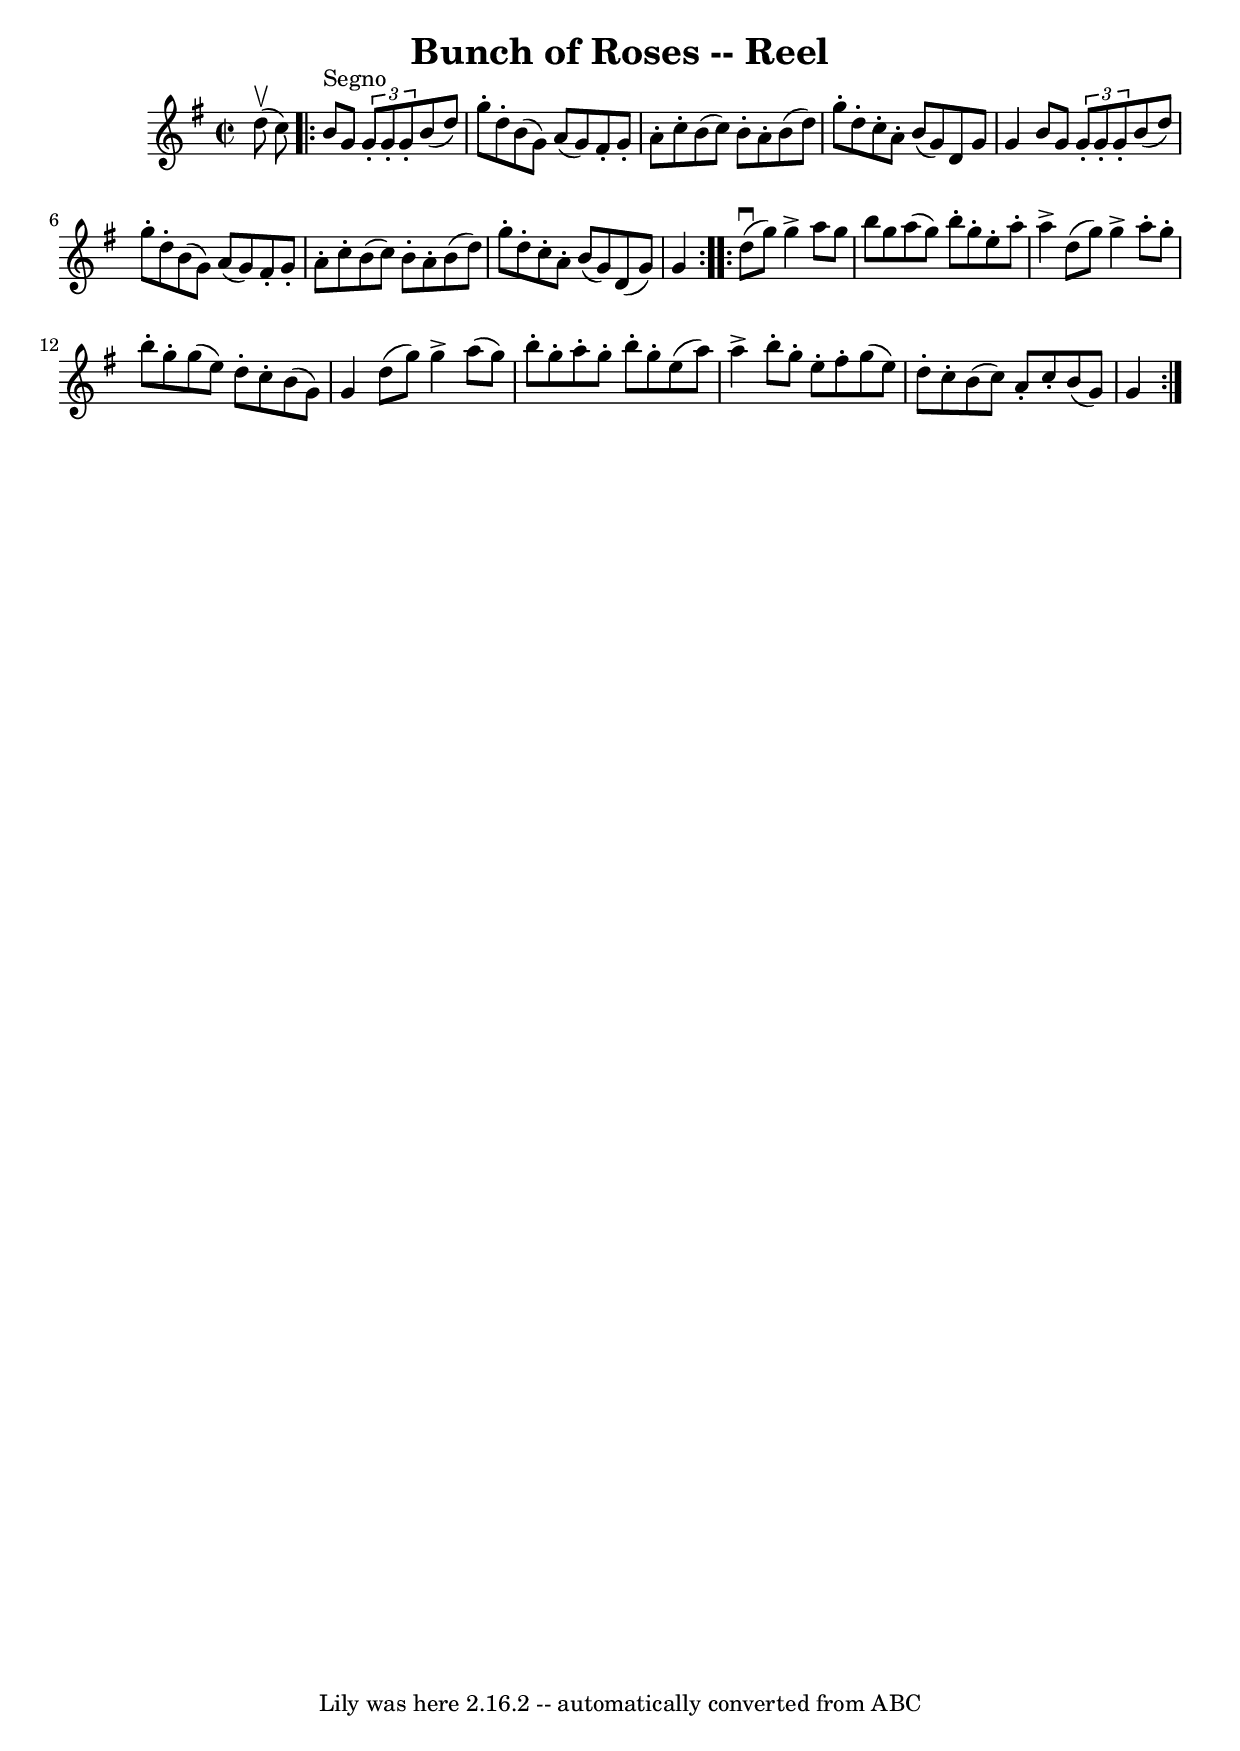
\version "2.16.2"
\include "Mammoth.ily"
\header {
  %% book = "Ryan's Mammoth Collection"
  crossRefNumber = "1"
  footnotes = "\\\\267"
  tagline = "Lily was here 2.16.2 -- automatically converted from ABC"
  title = "Bunch of Roses -- Reel"

}
voicedefault =  {


  \override Staff.TimeSignature #'style = #'C
  \time 2/2 
  \key g \major
  d''8^\upbow(c''8)   
  \repeat volta 2 {
    b'8 
    ^"Segno" g'8    \times 2/3 { g'8 -. g'8 -. g'8 -. 
			       } b'8 (d''8)  
    g''8 -. d''8 -.   |
    b'8 (g'8) a'8 (g'8) fis'8 -.   
    g'8 -. a'8 -. c''8 -.   |
    b'8 (c''8) b'8 -. a'8 -. b'8 
    (d''8) g''8 -. d''8 -.   |
    c''8 -. a'8 -. b'8 (g'8  
    -) d'8 g'8 g'4    |
    b'8 g'8    \times 2/3 { g'8 -.   
			    g'8 -. g'8 -. 
			  } b'8 (d''8) g''8 -. d''8 -.   |
    b'8 (
    g'8) a'8 (g'8) fis'8 -. g'8 -. a'8 -. c''8 -.   |
    
    b'8 (c''8) b'8 -. a'8 -. b'8 (d''8) g''8 -. d''8 -.   
    |
    c''8 -. a'8 -. b'8 (g'8) d'8 (g'8) g'4    
  }    
  
  \repeat volta 2 {
    d''8^\downbow(g''8) g''4^\accent a''8 g''8  
    b''8 g''8    |
    a''8 (g''8) b''8 -. g''8 -. e''8 -.   
    a''8 -. a''4^\accent   |
    d''8 (g''8) g''4^\accent a''8 
    -. g''8 -. b''8 -. g''8 -.   |
    g''8 (e''8) d''8 -.   
    c''8 -. b'8 (g'8) g'4    |
    d''8 (g''8) g''4 
    ^\accent a''8 (g''8) b''8 -. g''8 -.   |
    a''8 -. g''8 -. 
    b''8 -. g''8 -. e''8 (a''8) a''4^\accent   |
    b''8 -.   
    g''8 -. e''8 -. fis''8 -. g''8 (e''8) d''8 -. c''8 -.   
    |
    b'8 (c''8) a'8 -. c''8 -. b'8 (g'8) g'4      
  } 
  

}

\score{
  <<

    \context Staff="default"
    {
      \voicedefault 
      
    }

  >>
  \layout {
    
  }
  \midi {
  }

}
